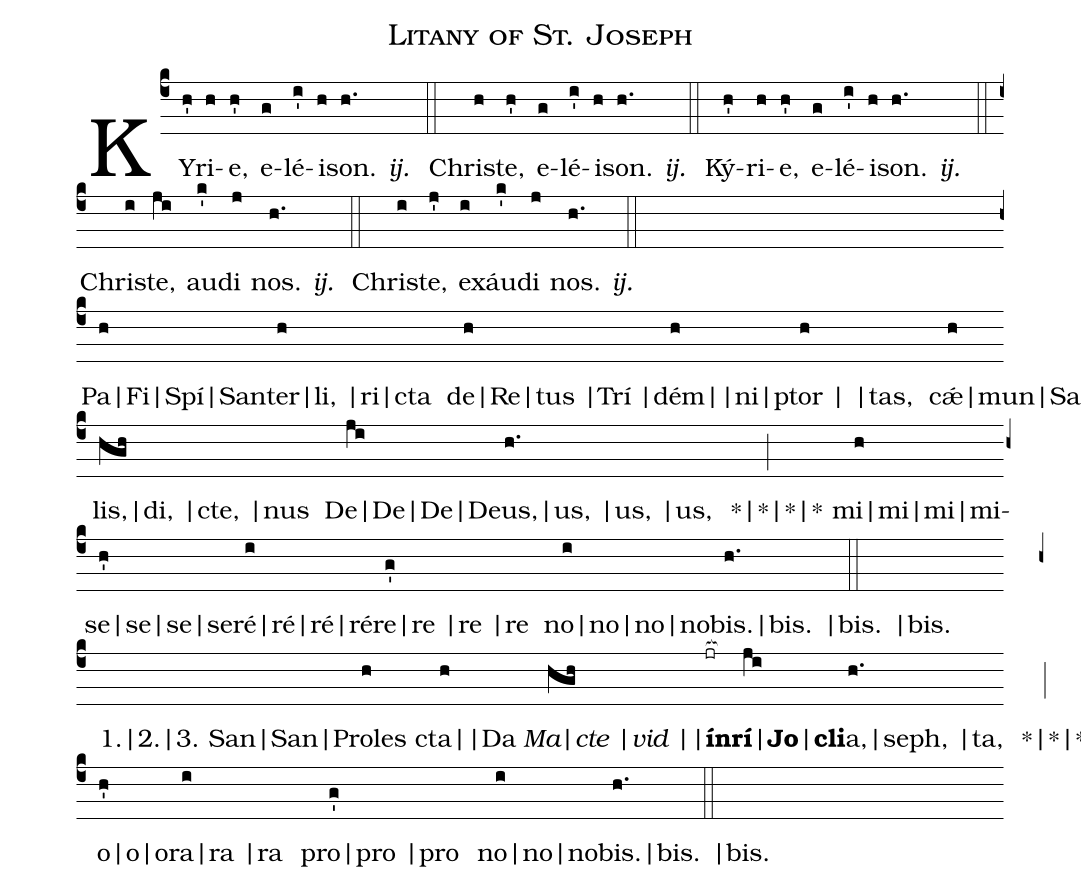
name: Litany of St. Joseph;
%%
(c4)KY(h')ri(h)e,(h') e(g)lé(i')i(h)son.(h.) <i>ij.</i>() (::)
Chri(h)ste,(h') e(g)lé(i')i(h)son.(h.) <i>ij.</i>() (::)
Ký(h')ri(h)e,(h') e(g)lé(i')i(h)son.(h.) <i>ij.</i>() (::)
Chri(i)ste,(ji) au(k')di(j) nos.(h.) <i>ij.</i>() (::)
Chri(i)ste,(j') e(i)xáu(k')di(j) nos.(h.) <i>ij.</i>() (::) (Z)

Pa|Fi|Spí|San(h)ter|li, |ri|cta (h) de|Re|tus |Trí(h) |dém||ni(h)|ptor | |tas, (h) cǽ|mun|San|u(h)lis,|di, |cte, |nus (hgh) De|De|De|De(ji)us,|us, |us, |us, (h.) *|*|*|*(;) mi|mi|mi|mi(h)se|se|se|se(h')ré|ré|ré|ré(i)re|re |re |re (g') no|no|no|no(i)bis.|bis. |bis. |bis. (h.) (::) (Z)
1.|2.|3.() San|San|Pr{o}les (h)cta||Da(h) <i>Ma</i>|<i>cte</i> |<i>vid</i> (hgh)||<b>ín</b>(jr[ocb:1{])<b>rí</b>|<b>Jo</b>|<b>cli</b>(ji[ocb:0}])a,|seph, |ta, (h.) *|*|*(;) o|o|o(h')ra|ra |ra (i) pro|pro |pro (g') no|no|no(i)bis.|bis. |bis. (h.) (::)
